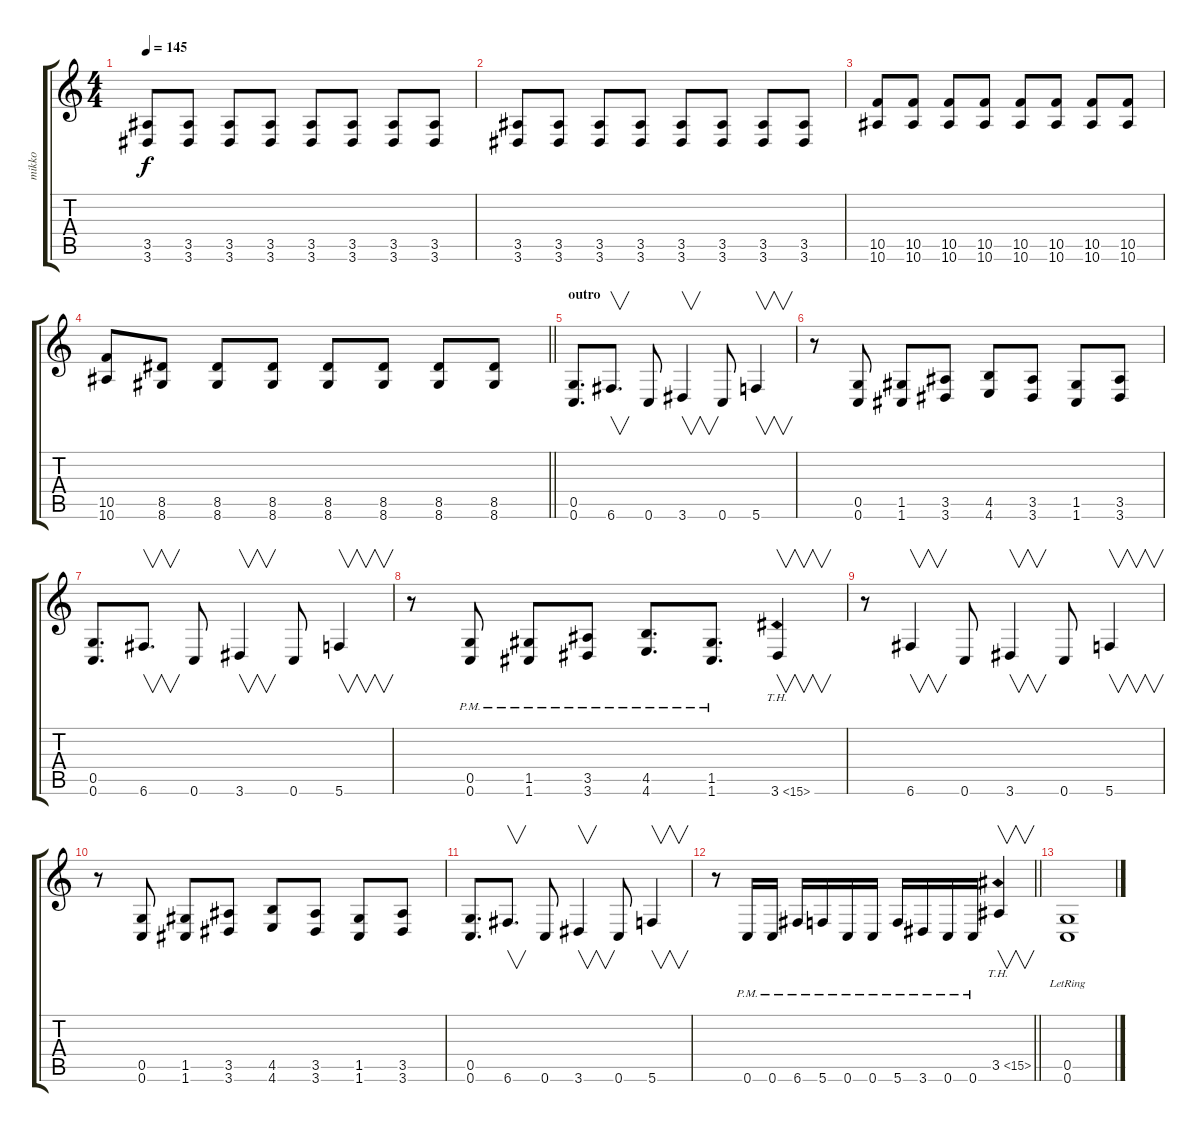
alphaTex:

\track ("mikko" "mikko") {instrument distortionguitar}
\staff {score tabs}
\tuning (D4 A3 F3 C3 G2 C2) {hide}
\ts (4 4)
\tempo 145
\clef g2
\ks c
(3.5 3.6).8{dy f} (3.5 3.6).8 (3.5 3.6).8 (3.5 3.6).8 (3.5 3.6).8 (3.5 3.6).8 (3.5 3.6).8 (3.5 3.6).8 |
(3.5 3.6).8 (3.5 3.6).8 (3.5 3.6).8 (3.5 3.6).8 (3.5 3.6).8 (3.5 3.6).8 (3.5 3.6).8 (3.5 3.6).8 |
(10.5 10.6).8 (10.5 10.6).8 (10.5 10.6).8 (10.5 10.6).8 (10.5 10.6).8 (10.5 10.6).8 (10.5 10.6).8 (10.5 10.6).8 |
\barLineRight lightlight
(10.5 10.6).8 (8.5 8.6).8 (8.5 8.6).8 (8.5 8.6).8 (8.5 8.6).8 (8.5 8.6).8 (8.5 8.6).8 (8.5 8.6).8 |
\section ("" "outro")
(0.5 0.6).8{d} 6.6.8{v d} 0.6.8 3.6.4{v} 0.6.8 5.6.4{v} |
r.8 (0.5 0.6).8 (1.5 1.6).8 (3.5 3.6).8 (4.5 4.6).8 (3.5 3.6).8 (1.5 1.6).8 (3.5 3.6).8 |
(0.5 0.6).8{d} 6.6.8{v d} 0.6.8 3.6.4{v} 0.6.8 5.6.4{v} |
r.8 (0.5 0.6{pm}).8 (1.5 1.6{pm}).8 (3.5 3.6{pm}).8 (4.5 4.6{pm}).8{d} (1.5 1.6{pm}).8{d} 3.6{th 12}.4{v} |
r.8 6.6.4{v} 0.6.8 3.6.4{v} 0.6.8 5.6.4{v} |
r.8 (0.5 0.6).8 (1.5 1.6).8 (3.5 3.6).8 (4.5 4.6).8 (3.5 3.6).8 (1.5 1.6).8 (3.5 3.6).8 |
(0.5 0.6).8{d} 6.6.8{v d} 0.6.8 3.6.4{v} 0.6.8 5.6.4{v} |
\barLineRight lightlight
r.8 0.6{pm}.16 0.6{pm}.16 6.6{pm}.16 5.6{pm}.16 0.6{pm}.16 0.6{pm}.16 5.6{pm}.16 3.6{pm}.16 0.6{pm}.16 0.6{pm}.16 3.5{th 12}.4{v} |
(0.5{lr} 0.6).1
